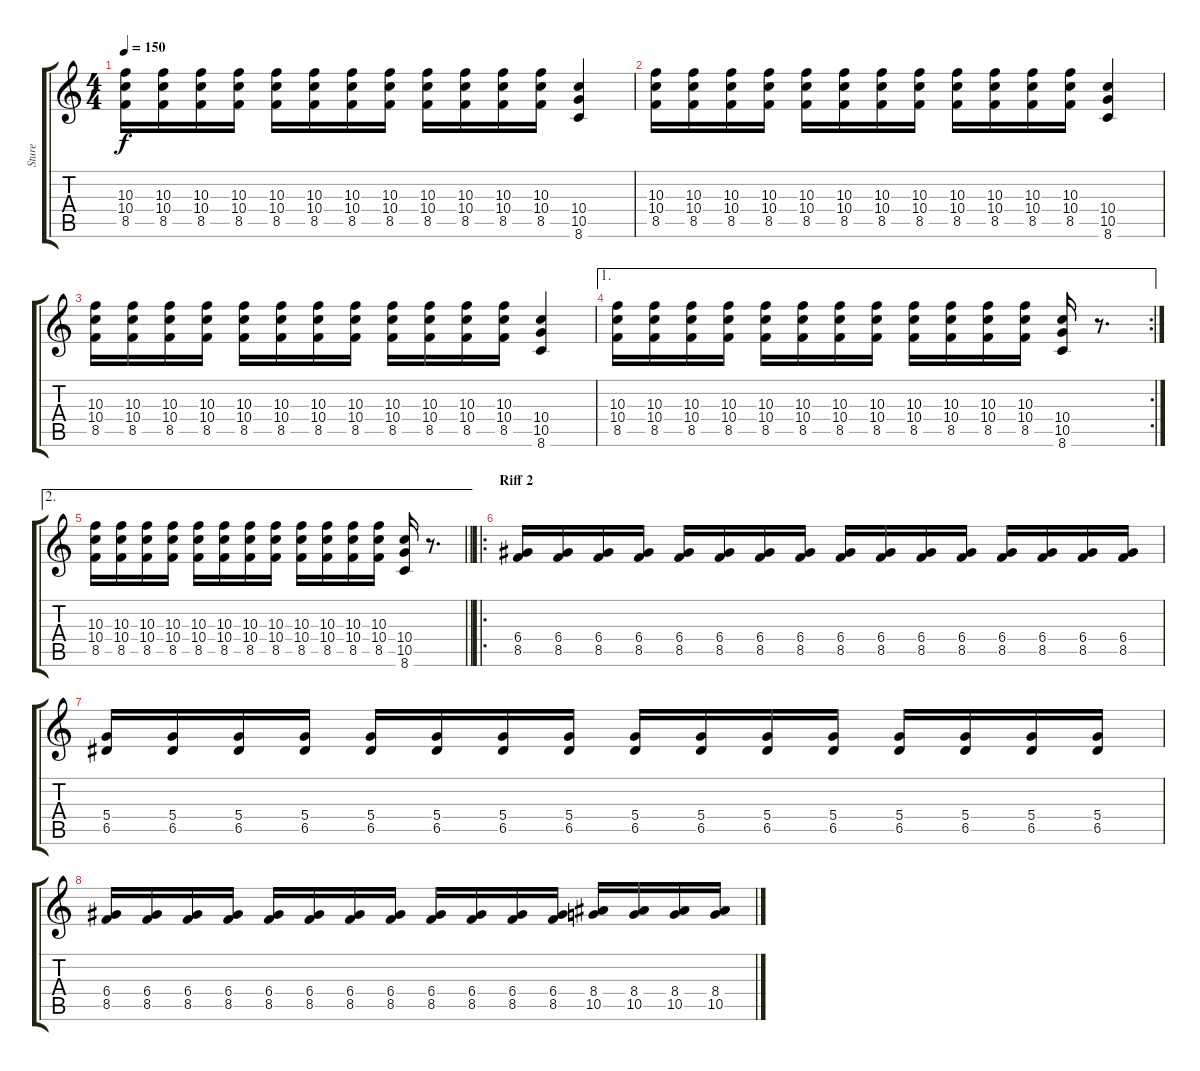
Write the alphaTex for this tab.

\track ("Sture" "Sture") {instrument overdrivenguitar}
\staff {score tabs}
\tuning (E4 B3 G3 D3 A2 E2) {hide}
\ts (4 4)
\tempo 150
\clef g2
\ks c
(10.3 10.4 8.5).16{dy f} (10.3 10.4 8.5).16 (10.3 10.4 8.5).16 (10.3 10.4 8.5).16 (10.3 10.4 8.5).16 (10.3 10.4 8.5).16 (10.3 10.4 8.5).16 (10.3 10.4 8.5).16 (10.3 10.4 8.5).16 (10.3 10.4 8.5).16 (10.3 10.4 8.5).16 (10.3 10.4 8.5).16 (10.4 10.5 8.6).4 |
(10.3 10.4 8.5).16 (10.3 10.4 8.5).16 (10.3 10.4 8.5).16 (10.3 10.4 8.5).16 (10.3 10.4 8.5).16 (10.3 10.4 8.5).16 (10.3 10.4 8.5).16 (10.3 10.4 8.5).16 (10.3 10.4 8.5).16 (10.3 10.4 8.5).16 (10.3 10.4 8.5).16 (10.3 10.4 8.5).16 (10.4 10.5 8.6).4 |
(10.3 10.4 8.5).16 (10.3 10.4 8.5).16 (10.3 10.4 8.5).16 (10.3 10.4 8.5).16 (10.3 10.4 8.5).16 (10.3 10.4 8.5).16 (10.3 10.4 8.5).16 (10.3 10.4 8.5).16 (10.3 10.4 8.5).16 (10.3 10.4 8.5).16 (10.3 10.4 8.5).16 (10.3 10.4 8.5).16 (10.4 10.5 8.6).4 |
\ae 1
\rc 2
(10.3 10.4 8.5).16 (10.3 10.4 8.5).16 (10.3 10.4 8.5).16 (10.3 10.4 8.5).16 (10.3 10.4 8.5).16 (10.3 10.4 8.5).16 (10.3 10.4 8.5).16 (10.3 10.4 8.5).16 (10.3 10.4 8.5).16 (10.3 10.4 8.5).16 (10.3 10.4 8.5).16 (10.3 10.4 8.5).16 (10.4 10.5 8.6).16 r.8{d} |
\ae 2
\barLineRight lightlight
(10.3 10.4 8.5).16 (10.3 10.4 8.5).16 (10.3 10.4 8.5).16 (10.3 10.4 8.5).16 (10.3 10.4 8.5).16 (10.3 10.4 8.5).16 (10.3 10.4 8.5).16 (10.3 10.4 8.5).16 (10.3 10.4 8.5).16 (10.3 10.4 8.5).16 (10.3 10.4 8.5).16 (10.3 10.4 8.5).16 (10.4 10.5 8.6).16 r.8{d} |
\ro
\section ("" "Riff 2")
(6.4 8.5).16 (6.4 8.5).16 (6.4 8.5).16 (6.4 8.5).16 (6.4 8.5).16 (6.4 8.5).16 (6.4 8.5).16 (6.4 8.5).16 (6.4 8.5).16 (6.4 8.5).16 (6.4 8.5).16 (6.4 8.5).16 (6.4 8.5).16 (6.4 8.5).16 (6.4 8.5).16 (6.4 8.5).16 |
(5.4 6.5).16 (5.4 6.5).16 (5.4 6.5).16 (5.4 6.5).16 (5.4 6.5).16 (5.4 6.5).16 (5.4 6.5).16 (5.4 6.5).16 (5.4 6.5).16 (5.4 6.5).16 (5.4 6.5).16 (5.4 6.5).16 (5.4 6.5).16 (5.4 6.5).16 (5.4 6.5).16 (5.4 6.5).16 |
(6.4 8.5).16 (6.4 8.5).16 (6.4 8.5).16 (6.4 8.5).16 (6.4 8.5).16 (6.4 8.5).16 (6.4 8.5).16 (6.4 8.5).16 (6.4 8.5).16 (6.4 8.5).16 (6.4 8.5).16 (6.4 8.5).16 (8.4 10.5).16 (8.4 10.5).16 (8.4 10.5).16 (8.4 10.5).16
